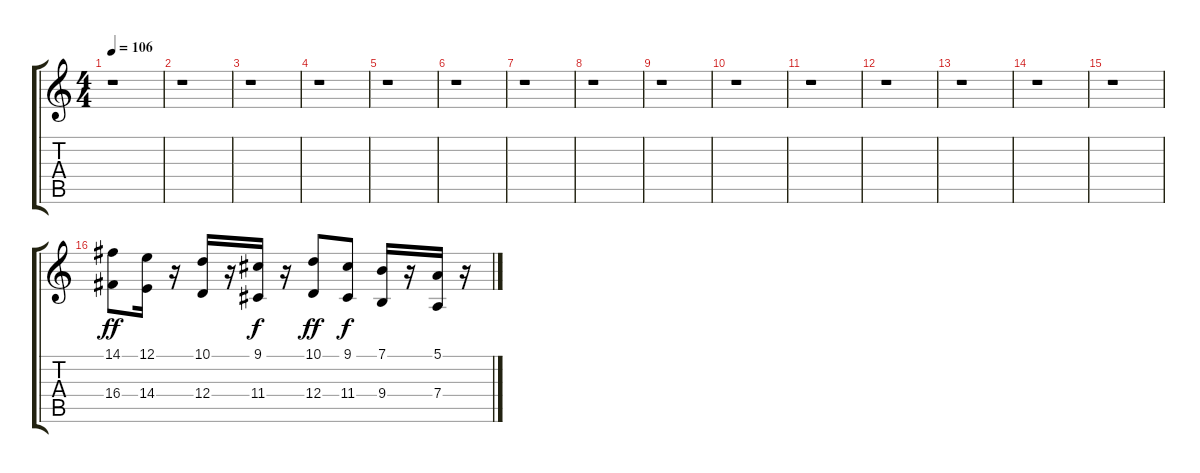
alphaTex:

\track "" {instrument brasssection}
\staff {score tabs}
\tuning (E4 B3 G3 D3 A2 E2) {hide}
\ts (4 4)
\tempo 106
\clef g2
\ks c
r.1{dy ff} |
r.1 |
r.1 |
r.1 |
r.1 |
r.1 |
r.1 |
r.1 |
r.1 |
r.1 |
r.1 |
r.1 |
r.1 |
r.1 |
r.1 |
(14.1 16.4).8 (12.1 14.4).16 r.16 (10.1 12.4).16 r.16 (9.1 11.4).16{dy f} r.16 (10.1 12.4).8{dy ff} (9.1 11.4).8{dy f} (7.1 9.4).16 r.16 (5.1 7.4).16 r.16
